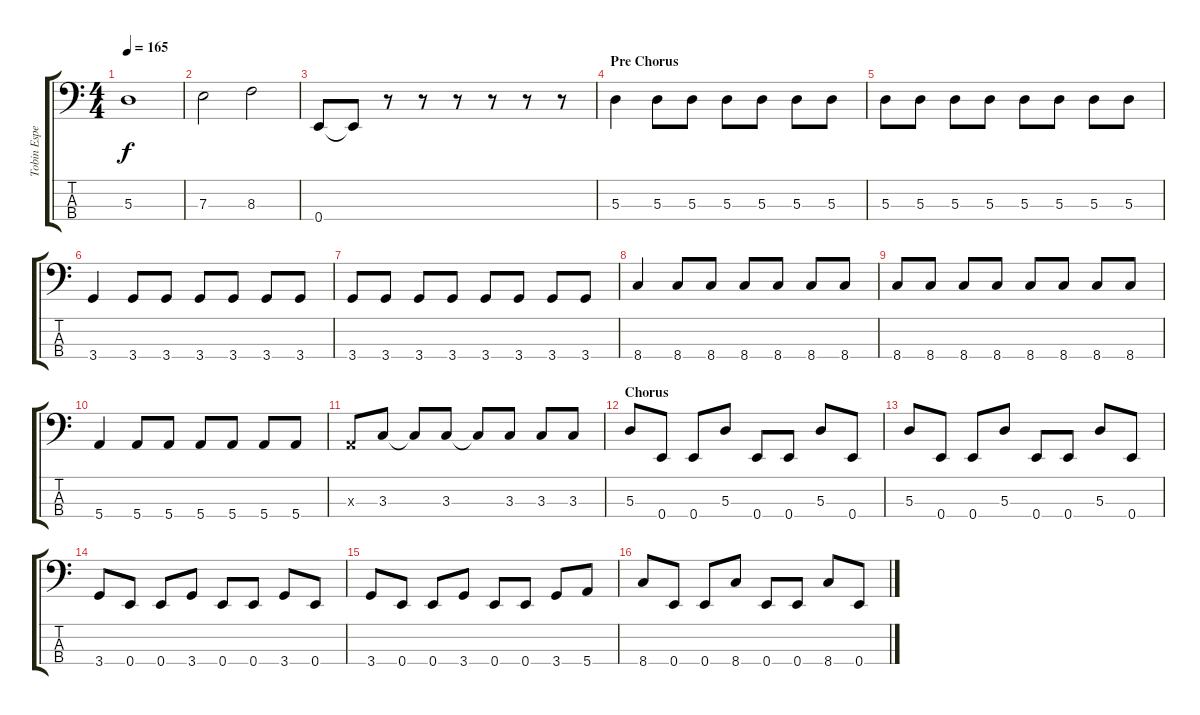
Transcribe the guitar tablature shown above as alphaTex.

\track ("Tobin Esperance " "Tobin Espe") {instrument electricbassfinger}
\staff {score tabs}
\tuning (G2 D2 A1 E1) {hide}
\ts (4 4)
\tempo 165
\clef f4
\ks c
5.3.1{dy f} |
7.3.2 8.3.2 |
0.4.8 0.4{t}.8 r.8 r.8 r.8 r.8 r.8 r.8 |
\section ("" "Pre Chorus")
5.3.4 5.3.8 5.3.8 5.3.8 5.3.8 5.3.8 5.3.8 |
5.3.8 5.3.8 5.3.8 5.3.8 5.3.8 5.3.8 5.3.8 5.3.8 |
3.4.4 3.4.8 3.4.8 3.4.8 3.4.8 3.4.8 3.4.8 |
3.4.8 3.4.8 3.4.8 3.4.8 3.4.8 3.4.8 3.4.8 3.4.8 |
8.4.4 8.4.8 8.4.8 8.4.8 8.4.8 8.4.8 8.4.8 |
8.4.8 8.4.8 8.4.8 8.4.8 8.4.8 8.4.8 8.4.8 8.4.8 |
5.4.4 5.4.8 5.4.8 5.4.8 5.4.8 5.4.8 5.4.8 |
0.3{x}.8 3.3.8 3.3{t}.8 3.3.8 3.3{t}.8 3.3.8 3.3.8 3.3.8 |
\section ("" "Chorus")
5.3.8 0.4.8 0.4.8 5.3.8 0.4.8 0.4.8 5.3.8 0.4.8 |
5.3.8 0.4.8 0.4.8 5.3.8 0.4.8 0.4.8 5.3.8 0.4.8 |
3.4.8 0.4.8 0.4.8 3.4.8 0.4.8 0.4.8 3.4.8 0.4.8 |
3.4.8 0.4.8 0.4.8 3.4.8 0.4.8 0.4.8 3.4.8 5.4.8 |
8.4.8 0.4.8 0.4.8 8.4.8 0.4.8 0.4.8 8.4.8 0.4.8
